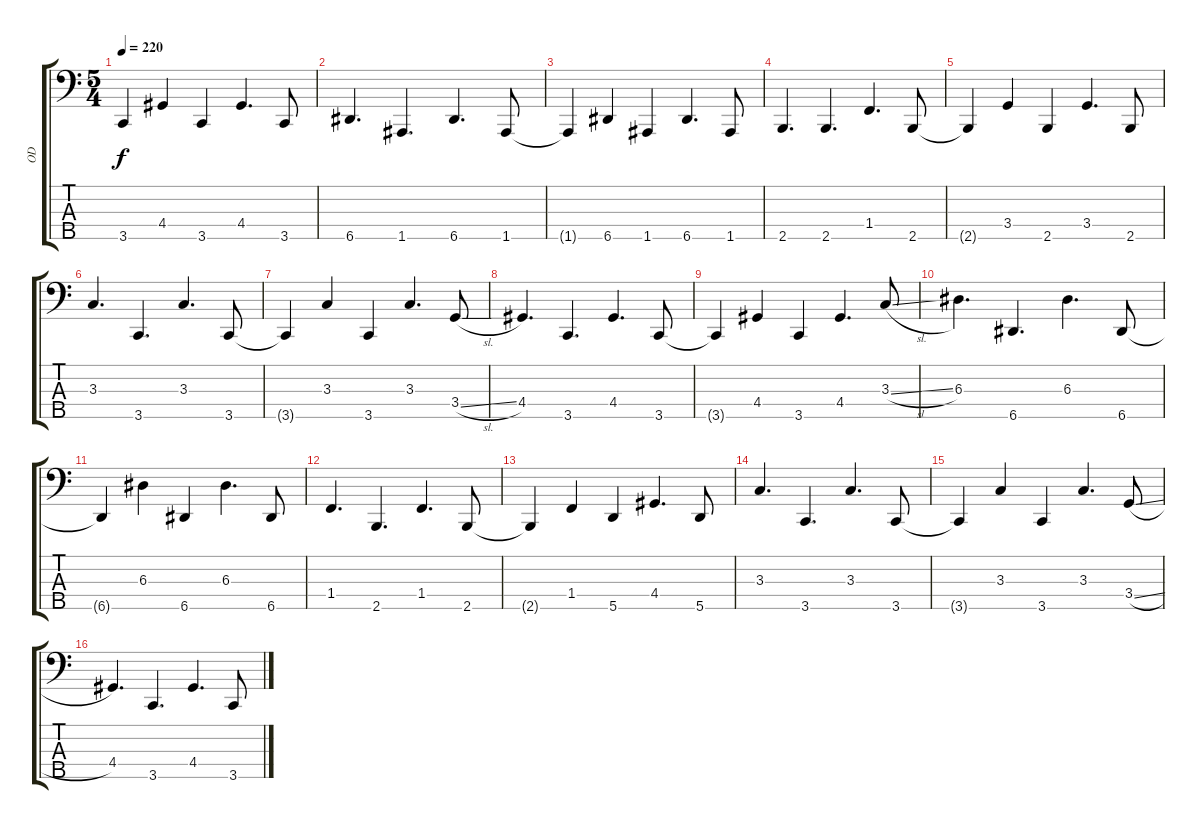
\track ("OD" "OD") {instrument overdrivenguitar bank 255}
\staff {score tabs}
\tuning (G2 D2 A1 E1 A0) {hide}
\ts (5 4)
\tempo 220
\clef f4
\ks c
3.5{t}.4{dy f} 4.4.4 3.5.4 4.4.4{d} 3.5.8 |
6.5.4{d} 1.5.4{d} 6.5.4{d} 1.5.8 |
1.5{t}.4 6.5.4 1.5.4 6.5.4{d} 1.5.8 |
2.5.4{d} 2.5.4{d} 1.4.4{d} 2.5.8 |
2.5{t}.4 3.4.4 2.5.4 3.4.4{d} 2.5.8 |
3.3.4{d} 3.5.4{d} 3.3.4{d} 3.5.8 |
3.5{t}.4 3.3.4 3.5.4 3.3.4{d} 3.4{sl}.8 |
4.4.4{d} 3.5.4{d} 4.4.4{d} 3.5.8 |
3.5{t}.4 4.4.4 3.5.4 4.4.4{d} 3.3{sl}.8 |
6.3.4{d} 6.5.4{d} 6.3.4{d} 6.5.8 |
6.5{t}.4 6.3.4 6.5.4 6.3.4{d} 6.5.8 |
1.4.4{d} 2.5.4{d} 1.4.4{d} 2.5.8 |
2.5{t}.4 1.4.4 5.5.4 4.4.4{d} 5.5.8 |
3.3.4{d} 3.5.4{d} 3.3.4{d} 3.5.8 |
3.5{t}.4 3.3.4 3.5.4 3.3.4{d} 3.4{sl}.8 |
4.4.4{d} 3.5.4{d} 4.4.4{d} 3.5.8
